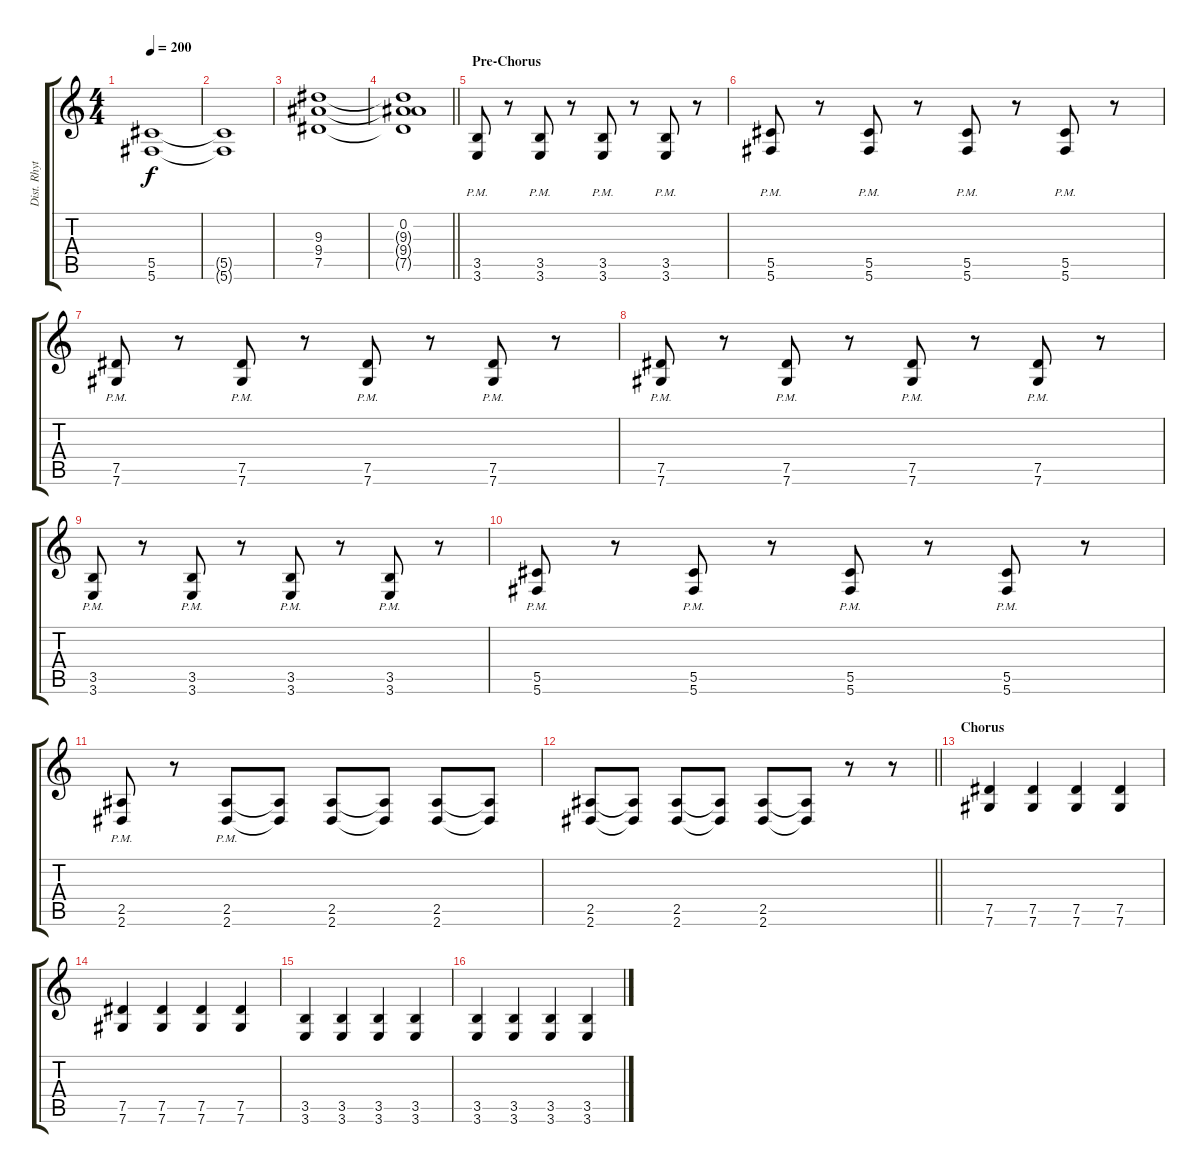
\track ("Dist. Rhytm Guitar [R]" "Dist. Rhyt") {instrument distortionguitar}
\staff {score tabs}
\tuning (Eb4 Bb3 Gb3 Db3 Ab2 Db2) {hide}
\ts (4 4)
\tempo 200
\clef g2
\ks c
(5.5 5.6).1{dy f} |
(5.5{t} 5.6{t}).1 |
(9.3 9.4 7.5).1 |
\barLineRight lightlight
(0.2 9.3{t} 9.4{t} 7.5{t}).1 |
\section ("" "Pre-Chorus")
(3.5{pm} 3.6{pm}).8 r.8 (3.5{pm} 3.6{pm}).8 r.8 (3.5{pm} 3.6{pm}).8 r.8 (3.5{pm} 3.6{pm}).8 r.8 |
(5.5{pm} 5.6{pm}).8 r.8 (5.5{pm} 5.6{pm}).8 r.8 (5.5{pm} 5.6{pm}).8 r.8 (5.5{pm} 5.6{pm}).8 r.8 |
(7.5{pm} 7.6{pm}).8 r.8 (7.5{pm} 7.6{pm}).8 r.8 (7.5{pm} 7.6{pm}).8 r.8 (7.5{pm} 7.6{pm}).8 r.8 |
(7.5{pm} 7.6{pm}).8 r.8 (7.5{pm} 7.6{pm}).8 r.8 (7.5{pm} 7.6{pm}).8 r.8 (7.5{pm} 7.6{pm}).8 r.8 |
(3.5{pm} 3.6{pm}).8 r.8 (3.5{pm} 3.6{pm}).8 r.8 (3.5{pm} 3.6{pm}).8 r.8 (3.5{pm} 3.6{pm}).8 r.8 |
(5.5{pm} 5.6{pm}).8 r.8 (5.5{pm} 5.6{pm}).8 r.8 (5.5{pm} 5.6{pm}).8 r.8 (5.5{pm} 5.6{pm}).8 r.8 |
(2.5{pm} 2.6{pm}).8 r.8 (2.5{pm} 2.6{pm}).8 (2.5{t} 2.6{t}).8 (2.5 2.6).8 (2.5{t} 2.6{t}).8 (2.5 2.6).8 (2.5{t} 2.6{t}).8 |
\barLineRight lightlight
(2.5 2.6).8 (2.5{t} 2.6{t}).8 (2.5 2.6).8 (2.5{t} 2.6{t}).8 (2.5 2.6).8 (2.5{t} 2.6{t}).8 r.8 r.8 |
\section ("" "Chorus")
(7.5 7.6).4 (7.5 7.6).4 (7.5 7.6).4 (7.5 7.6).4 |
(7.5 7.6).4 (7.5 7.6).4 (7.5 7.6).4 (7.5 7.6).4 |
(3.5 3.6).4 (3.5 3.6).4 (3.5 3.6).4 (3.5 3.6).4 |
(3.5 3.6).4 (3.5 3.6).4 (3.5 3.6).4 (3.5 3.6).4
